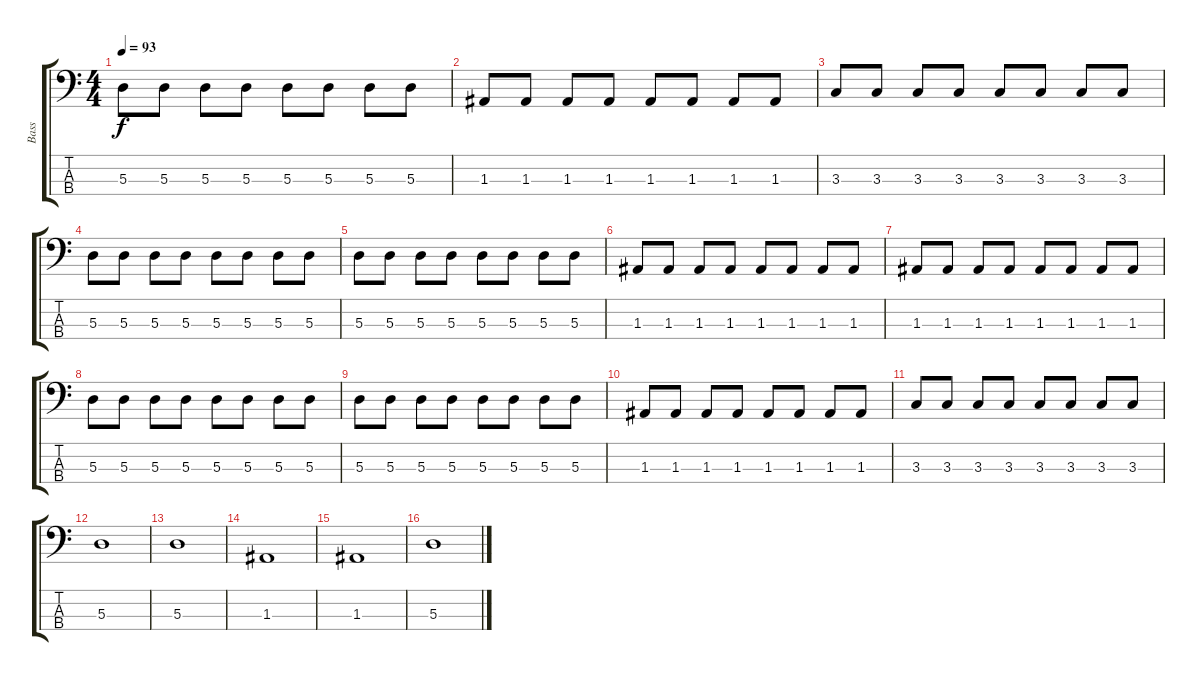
\track ("Bass" "Bass") {instrument electricbassfinger}
\staff {score tabs}
\tuning (G2 D2 A1 E1) {hide}
\ts (4 4)
\tempo 93
\clef f4
\ks c
5.3.8{dy f} 5.3.8 5.3.8 5.3.8 5.3.8 5.3.8 5.3.8 5.3.8 |
1.3.8 1.3.8 1.3.8 1.3.8 1.3.8 1.3.8 1.3.8 1.3.8 |
3.3.8 3.3.8 3.3.8 3.3.8 3.3.8 3.3.8 3.3.8 3.3.8 |
5.3.8 5.3.8 5.3.8 5.3.8 5.3.8 5.3.8 5.3.8 5.3.8 |
5.3.8 5.3.8 5.3.8 5.3.8 5.3.8 5.3.8 5.3.8 5.3.8 |
1.3.8 1.3.8 1.3.8 1.3.8 1.3.8 1.3.8 1.3.8 1.3.8 |
1.3.8 1.3.8 1.3.8 1.3.8 1.3.8 1.3.8 1.3.8 1.3.8 |
5.3.8 5.3.8 5.3.8 5.3.8 5.3.8 5.3.8 5.3.8 5.3.8 |
5.3.8 5.3.8 5.3.8 5.3.8 5.3.8 5.3.8 5.3.8 5.3.8 |
1.3.8 1.3.8 1.3.8 1.3.8 1.3.8 1.3.8 1.3.8 1.3.8 |
3.3.8 3.3.8 3.3.8 3.3.8 3.3.8 3.3.8 3.3.8 3.3.8 |
5.3.1 |
5.3.1 |
1.3.1 |
1.3.1 |
5.3.1
